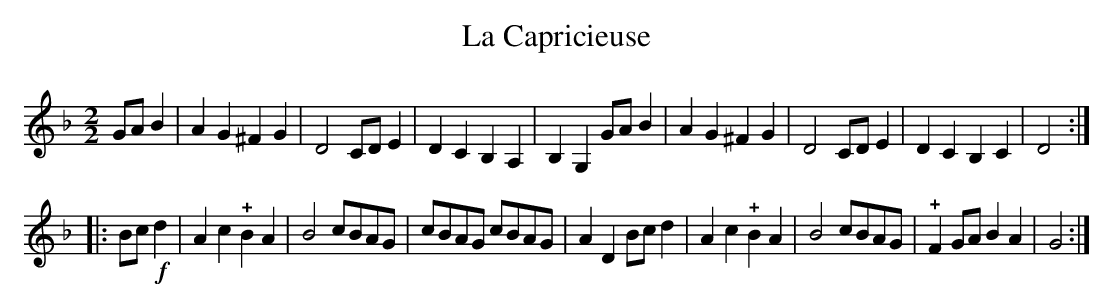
X:1
T: La Capricieuse
M: 2/2
L: 1/8
K: Gdor
GAB2 |\
A2G2 ^F2G2 | D4 CDE2 | D2C2 B,2A,2 | B,2G,2 GAB2 |\
A2G2 ^F2G2 | D4 CDE2 | D2C2 B,2C2 | D4 :|
|: Bc!f!d2 |\
A2c2 !+!B2A2 | B4 cBAG | cBAG cBAG | A2D2 Bcd2 |\
A2c2 !+!B2A2 | B4 cBAG | !+!F2GA B2A2 | G4 :|
